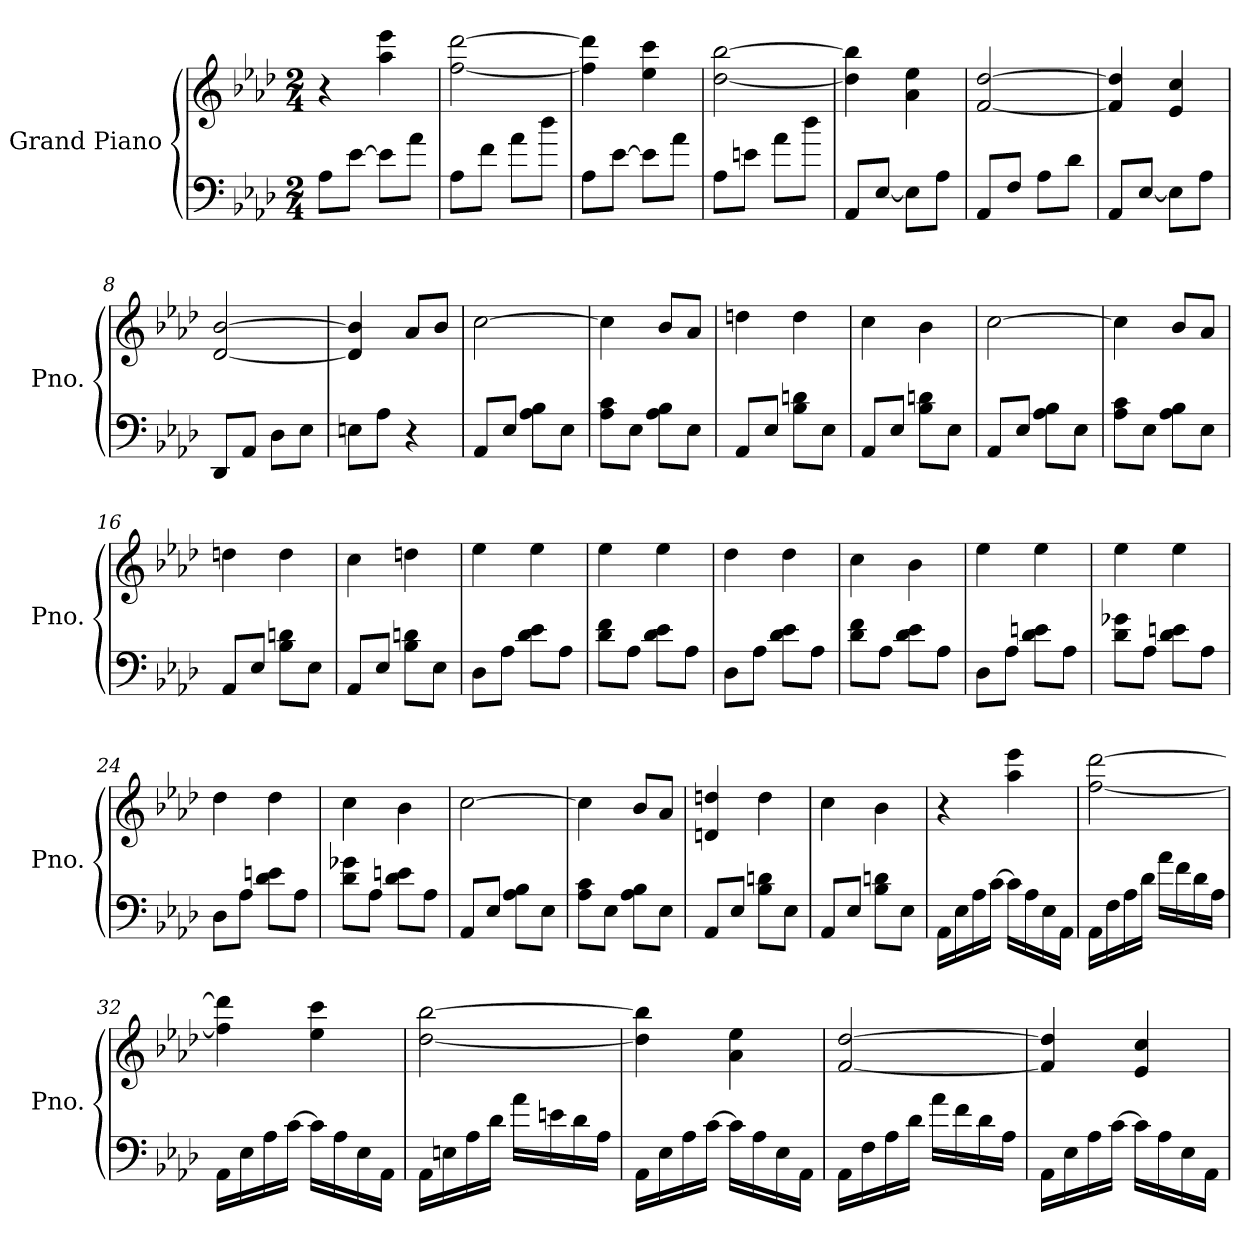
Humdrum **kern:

**kern	**kern
*part1	*part1
*staff2	*staff1
*I"Grand Piano	*
*I'Pno.	*
*clefF4	*clefG2
*k[b-e-a-d-]	*k[b-e-a-d-]
*A-:	*A-:
*M2/4	*M2/4
*MM80	*MM80
=1	=1
8A-\L	4r
[8e-\J	.
8e-\L]	4aa-\ 4eee-\
8a-\J	.
=2	=2
8A-\L	[2ff\ [2ddd-\
8f\J	.
8a-\L	.
8dd-\J	.
=3	=3
8A-\L	4ff\] 4ddd-\]
[8e-\J	.
8e-\L]	4ee-\ 4ccc\
8a-\J	.
=4	=4
8A-\L	[2dd-\ [2bb-\
8en\J	.
8a-\L	.
8dd-\J	.
=5	=5
8AA-/L	4dd-\] 4bb-\]
[8E-/J	.
8E-\L]	4a-\ 4ee-\
8A-\J	.
=6	=6
8AA-/L	[2f/ [2dd-/
8F/J	.
8A-\L	.
8d-\J	.
=7	=7
8AA-/L	4f/] 4dd-/]
[8E-/J	.
8E-\L]	4e-/ 4cc/
8A-\J	.
=8	=8
8DD-/L	[2d-/ [2b-/
8AA-/J	.
8D-\L	.
8E-\J	.
!!LO:LB:g=z
=9	=9
8En\L	4d-/] 4b-/]
8A-\J	.
4r	8a-/L
.	8b-/J
=10	=10
8AA-/L	[2cc\
8E-/J	.
8A-\ 8B-\L	.
8E-\J	.
=11	=11
8A-\ 8c\L	4cc\]
8E-\J	.
8A-\ 8B-\L	8b-/L
8E-\J	8a-/J
=12	=12
8AA-/L	4ddn\
8E-/J	.
8B-\ 8dn\L	4dd\
8E-\J	.
=13	=13
8AA-/L	4cc\
8E-/J	.
8B-\ 8dn\L	4b-\
8E-\J	.
=14	=14
8AA-/L	[2cc\
8E-/J	.
8A-\ 8B-\L	.
8E-\J	.
=15	=15
8A-\ 8c\L	4cc\]
8E-\J	.
8A-\ 8B-\L	8b-/L
8E-\J	8a-/J
=16	=16
8AA-/L	4ddn\
8E-/J	.
8B-\ 8dn\L	4dd\
8E-\J	.
=17	=17
8AA-/L	4cc\
8E-/J	.
8B-\ 8dn\L	4ddn\
8E-\J	.
!!LO:LB:g=z
=18	=18
8D-\L	4ee-\
8A-\J	.
8d-\ 8e-\L	4ee-\
8A-\J	.
=19	=19
8d-\ 8f\L	4ee-\
8A-\J	.
8d-\ 8e-\L	4ee-\
8A-\J	.
=20	=20
8D-\L	4dd-\
8A-\J	.
8d-\ 8e-\L	4dd-\
8A-\J	.
=21	=21
8d-\ 8f\L	4cc\
8A-\J	.
8d-\ 8e-\L	4b-\
8A-\J	.
=22	=22
8D-\L	4ee-\
8A-\J	.
8d-\ 8en\L	4ee-\
8A-\J	.
=23	=23
8d-\ 8g-X\L	4ee-\
8A-\J	.
8d-\ 8en\L	4ee-\
8A-\J	.
=24	=24
8D-\L	4dd-\
8A-\J	.
8d-\ 8en\L	4dd-\
8A-\J	.
=25	=25
8d-\ 8g-X\L	4cc\
8A-\J	.
8d-\ 8en\L	4b-\
8A-\J	.
=26	=26
8AA-/L	[2cc\
8E-/J	.
8A-\ 8B-\L	.
8E-\J	.
!!LO:LB:g=z
=27	=27
8A-\ 8c\L	4cc\]
8E-\J	.
8A-\ 8B-\L	8b-/L
8E-\J	8a-/J
=28	=28
8AA-/L	4dn/ 4ddn/
8E-/J	.
8B-\ 8dn\L	4dd\
8E-\J	.
=29	=29
8AA-/L	4cc\
8E-/J	.
8B-\ 8dn\L	4b-\
8E-\J	.
=30	=30
16AA-\LL	4r
16E-\	.
16A-\	.
[16c\JJ	.
16c\LL]	4aa-\ 4eee-\
16A-\	.
16E-\	.
16AA-\JJ	.
=31	=31
16AA-\LL	[2ff\ [2ddd-\
16F\	.
16A-\	.
16d-\JJ	.
16a-\LL	.
16f\	.
16d-\	.
16A-\JJ	.
=32	=32
16AA-\LL	4ff\] 4ddd-\]
16E-\	.
16A-\	.
[16c\JJ	.
16c\LL]	4ee-\ 4ccc\
16A-\	.
16E-\	.
16AA-\JJ	.
!!LO:LB:g=z
=33	=33
16AA-\LL	[2dd-\ [2bb-\
16En\	.
16A-\	.
16d-\JJ	.
16a-\LL	.
16en\	.
16d-\	.
16A-\JJ	.
=34	=34
16AA-\LL	4dd-\] 4bb-\]
16E-\	.
16A-\	.
[16c\JJ	.
16c\LL]	4a-\ 4ee-\
16A-\	.
16E-\	.
16AA-\JJ	.
=35	=35
16AA-\LL	[2f/ [2dd-/
16F\	.
16A-\	.
16d-\JJ	.
16a-\LL	.
16f\	.
16d-\	.
16A-\JJ	.
=36	=36
16AA-\LL	4f/] 4dd-/]
16E-\	.
16A-\	.
[16c\JJ	.
16c\LL]	4e-/ 4cc/
16A-\	.
16E-\	.
16AA-\JJ	.
=	=
*-	*-
